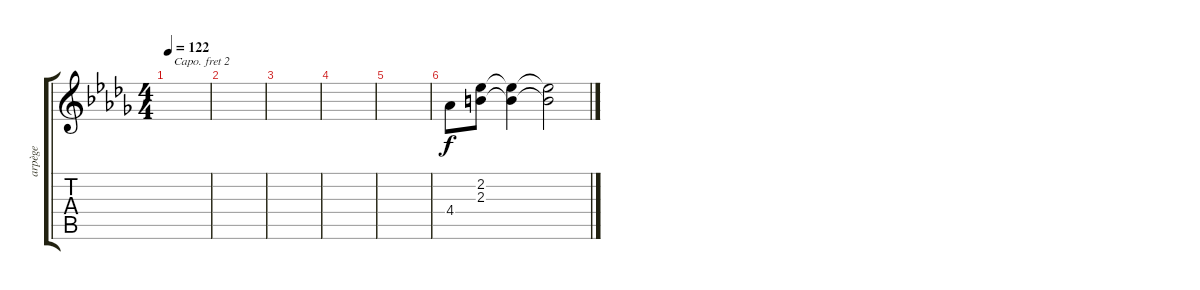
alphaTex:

\track ("arpège" "arpège") {instrument acousticguitarnylon}
\staff {score tabs}
\capo 2
\tuning (E4 B3 G3 D3 A2 E2) {hide}
\ts (4 4)
\tempo 122
\clef g2
\ks db
|
|
|
|
|
4.4.8 (2.2 2.3).8 (2.2{t} 2.3{t}).4 (2.2{t} 2.3{t}).2
